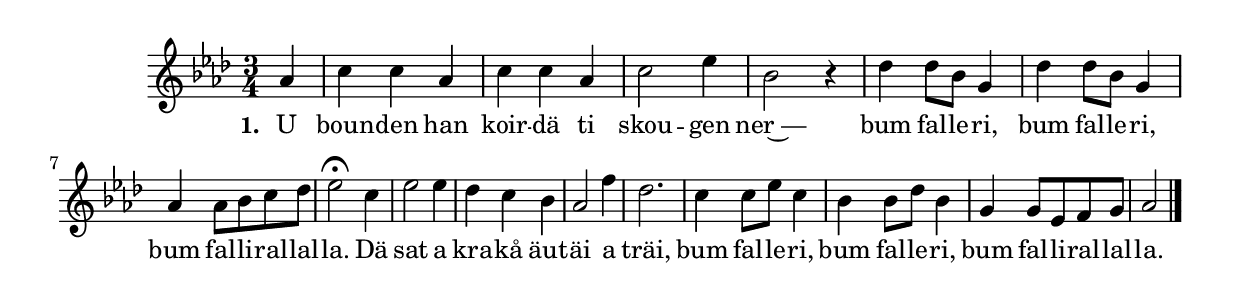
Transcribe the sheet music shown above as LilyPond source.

{
\time 3/4
\key aes \major
\partial 4

 aes'4  | 
 c'' c'' aes'  | 
 c'' c'' aes'  | 
 c''2 ees''4  | 
 bes'2 r4  | 
 des'' des''8 bes' g'4  | 
 des'' des''8 bes' g'4  | 
 aes' aes'8 bes' c'' des''  | 
 \override Script.padding = #0.7
 ees''2-\fermata c''4  | 
 ees''2 ees''4  | 
 des'' c'' bes'  | 
 aes'2 f''4  | 
 des''2.  | 
 c''4 c''8 ees'' c''4  | 
 bes' bes'8 des'' bes'4  | 
 g' g'8 ees' f' g'  | 
 aes'2 \bar "|."
 }
 \addlyrics {
     \set stanza = #"1. "
     U boun -- den han koir -- dä ti skou -- gen ner~— bum fal -- le -- ri,
     bum fal -- le -- ri, bum fal -- li -- ral -- lal -- la. Dä sat a kra -- kå äut -- 
     äi a träi, bum fal -- le -- ri, bum fal -- le -- ri, bum fal -- li -- ral -- lal -- la.
}
